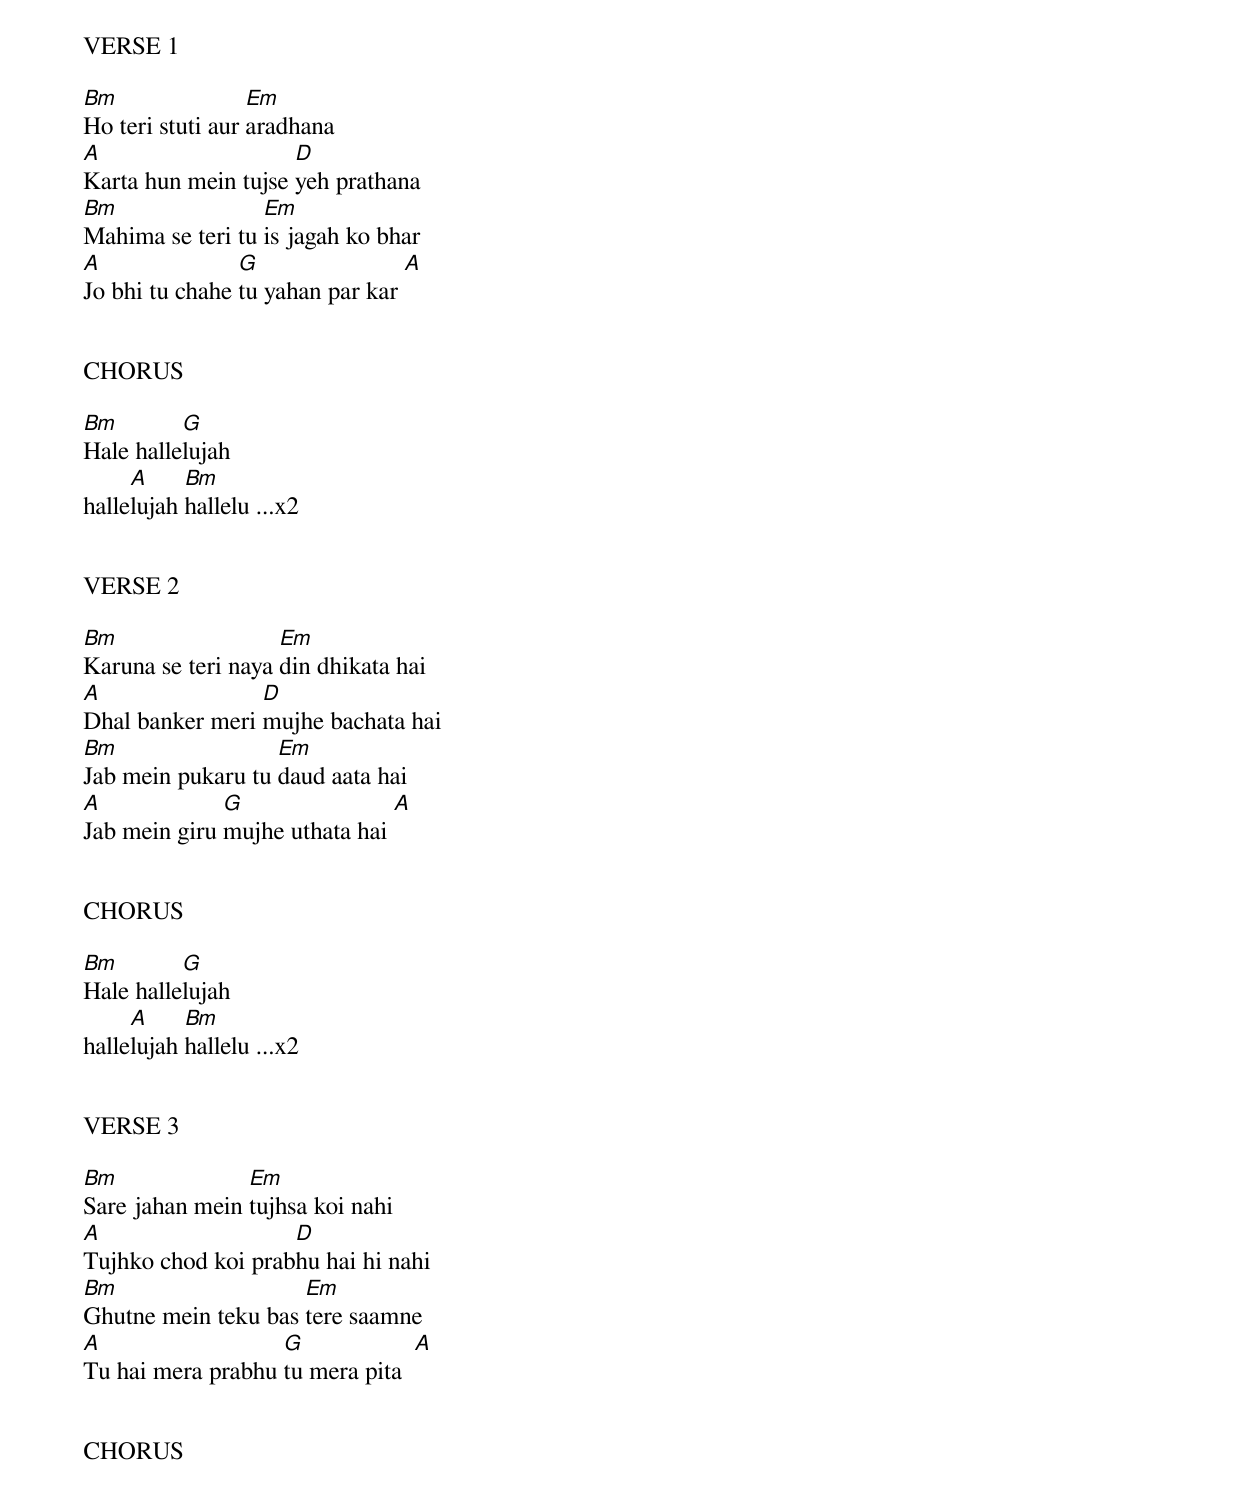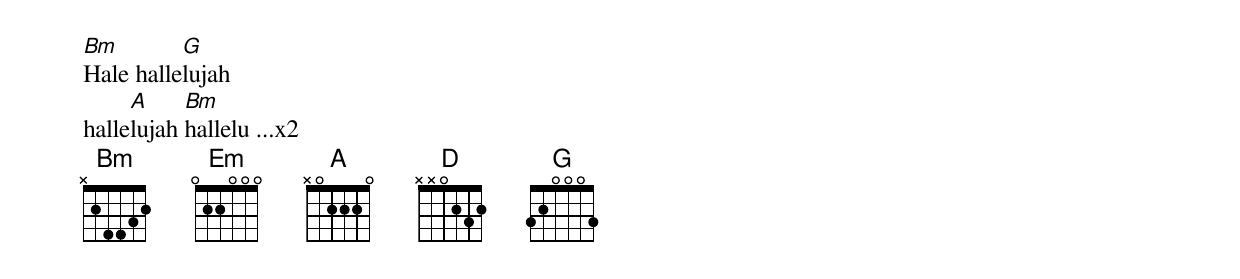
VERSE 1

[Bm]Ho teri stuti aur [Em]aradhana
[A]Karta hun mein tujse [D]yeh prathana
[Bm]Mahima se teri tu [Em]is jagah ko bhar
[A]Jo bhi tu chahe [G]tu yahan par kar [A]


CHORUS

[Bm]Hale halle[G]lujah
halle[A]lujah [Bm]hallelu ...x2


VERSE 2

[Bm]Karuna se teri naya [Em]din dhikata hai
[A]Dhal banker meri [D]mujhe bachata hai
[Bm]Jab mein pukaru tu [Em]daud aata hai
[A]Jab mein giru [G]mujhe uthata hai [A]


CHORUS

[Bm]Hale halle[G]lujah
halle[A]lujah [Bm]hallelu ...x2


VERSE 3

[Bm]Sare jahan mein [Em]tujhsa koi nahi
[A]Tujhko chod koi prab[D]hu hai hi nahi
[Bm]Ghutne mein teku bas [Em]tere saamne
[A]Tu hai mera prabhu [G]tu mera pita  [A]


CHORUS

[Bm]Hale halle[G]lujah
halle[A]lujah [Bm]hallelu ...x2
